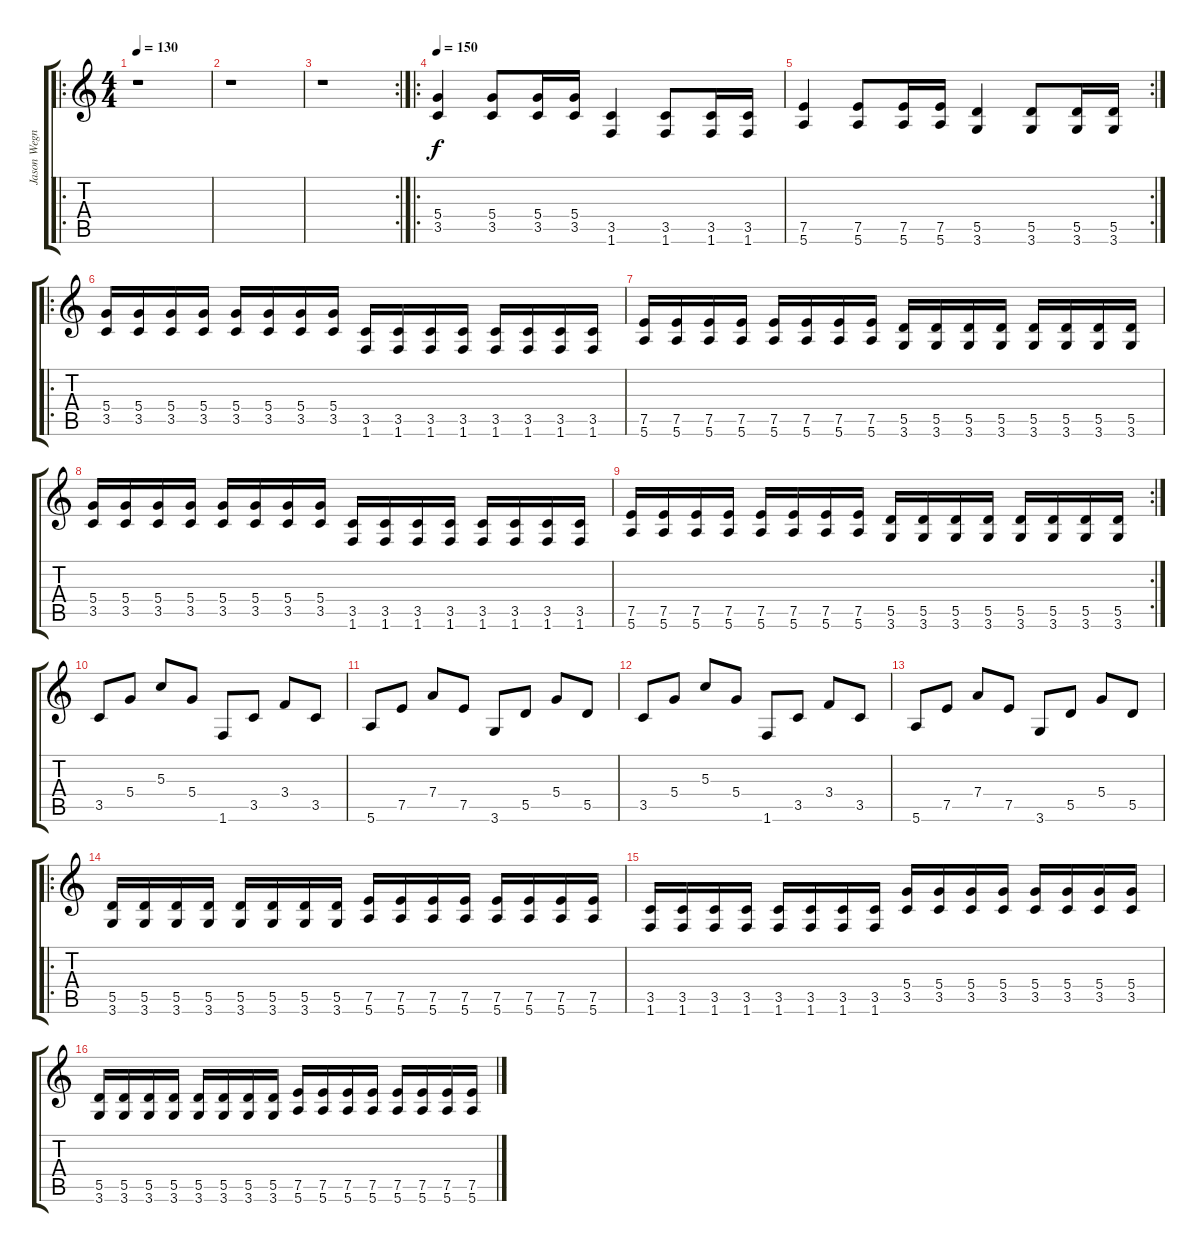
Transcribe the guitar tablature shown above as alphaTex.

\track ("Jason Wegner" "Jason Wegn") {instrument electricguitarclean}
\staff {score tabs}
\tuning (E4 B3 G3 D3 A2 E2) {hide}
\ro
\ts (4 4)
\tempo 130
\clef g2
\ks c
r.1{dy f instrument electricguitarclean} |
r.1 |
\rc 2
r.1 |
\ro
\tempo 150
(5.4 3.5).4 (5.4 3.5).8 (5.4 3.5).16 (5.4 3.5).16 (3.5 1.6).4 (3.5 1.6).8 (3.5 1.6).16 (3.5 1.6).16 |
\rc 2
(7.5 5.6).4 (7.5 5.6).8 (7.5 5.6).16 (7.5 5.6).16 (5.5 3.6).4 (5.5 3.6).8 (5.5 3.6).16 (5.5 3.6).16 |
\ro
(5.4 3.5).16{instrument distortionguitar} (5.4 3.5).16 (5.4 3.5).16 (5.4 3.5).16 (5.4 3.5).16 (5.4 3.5).16 (5.4 3.5).16 (5.4 3.5).16 (3.5 1.6).16 (3.5 1.6).16 (3.5 1.6).16 (3.5 1.6).16 (3.5 1.6).16 (3.5 1.6).16 (3.5 1.6).16 (3.5 1.6).16 |
(7.5 5.6).16 (7.5 5.6).16 (7.5 5.6).16 (7.5 5.6).16 (7.5 5.6).16 (7.5 5.6).16 (7.5 5.6).16 (7.5 5.6).16 (5.5 3.6).16 (5.5 3.6).16 (5.5 3.6).16 (5.5 3.6).16 (5.5 3.6).16 (5.5 3.6).16 (5.5 3.6).16 (5.5 3.6).16 |
(5.4 3.5).16{instrument distortionguitar} (5.4 3.5).16 (5.4 3.5).16 (5.4 3.5).16 (5.4 3.5).16 (5.4 3.5).16 (5.4 3.5).16 (5.4 3.5).16 (3.5 1.6).16 (3.5 1.6).16 (3.5 1.6).16 (3.5 1.6).16 (3.5 1.6).16 (3.5 1.6).16 (3.5 1.6).16 (3.5 1.6).16 |
\rc 2
(7.5 5.6).16 (7.5 5.6).16 (7.5 5.6).16 (7.5 5.6).16 (7.5 5.6).16 (7.5 5.6).16 (7.5 5.6).16 (7.5 5.6).16 (5.5 3.6).16 (5.5 3.6).16 (5.5 3.6).16 (5.5 3.6).16 (5.5 3.6).16 (5.5 3.6).16 (5.5 3.6).16 (5.5 3.6).16 |
3.5.8{instrument electricguitarclean} 5.4.8 5.3.8 5.4.8 1.6.8 3.5.8 3.4.8 3.5.8 |
5.6.8 7.5.8 7.4.8 7.5.8 3.6.8 5.5.8 5.4.8 5.5.8 |
3.5.8 5.4.8 5.3.8 5.4.8 1.6.8 3.5.8 3.4.8 3.5.8 |
5.6.8 7.5.8 7.4.8 7.5.8 3.6.8 5.5.8 5.4.8 5.5.8 |
\ro
(5.5 3.6).16{instrument distortionguitar} (5.5 3.6).16 (5.5 3.6).16 (5.5 3.6).16 (5.5 3.6).16 (5.5 3.6).16 (5.5 3.6).16 (5.5 3.6).16 (7.5 5.6).16 (7.5 5.6).16 (7.5 5.6).16 (7.5 5.6).16 (7.5 5.6).16 (7.5 5.6).16 (7.5 5.6).16 (7.5 5.6).16 |
(3.5 1.6).16 (3.5 1.6).16 (3.5 1.6).16 (3.5 1.6).16 (3.5 1.6).16 (3.5 1.6).16 (3.5 1.6).16 (3.5 1.6).16 (5.4 3.5).16 (5.4 3.5).16 (5.4 3.5).16 (5.4 3.5).16 (5.4 3.5).16 (5.4 3.5).16 (5.4 3.5).16 (5.4 3.5).16 |
(5.5 3.6).16{instrument distortionguitar} (5.5 3.6).16 (5.5 3.6).16 (5.5 3.6).16 (5.5 3.6).16 (5.5 3.6).16 (5.5 3.6).16 (5.5 3.6).16 (7.5 5.6).16 (7.5 5.6).16 (7.5 5.6).16 (7.5 5.6).16 (7.5 5.6).16 (7.5 5.6).16 (7.5 5.6).16 (7.5 5.6).16
